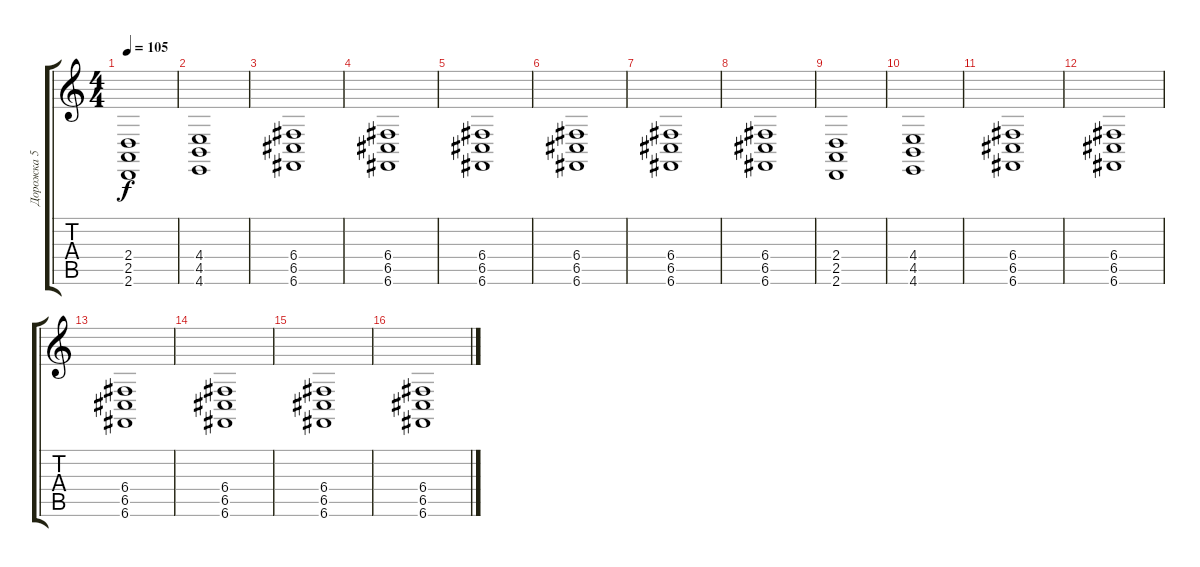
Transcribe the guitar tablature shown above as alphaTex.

\track ("Дорожка 5" "Дорожка 5") {instrument pad2warm}
\staff {score tabs}
\tuning (D4 A3 F3 C3 G2 C2) {hide}
\ts (4 4)
\tempo 105
\clef g2
\ks c
(2.4 2.5 2.6).1{dy f} |
(4.4 4.5 4.6).1 |
(6.4 6.5 6.6).1 |
(6.4 6.5 6.6).1 |
(6.4 6.5 6.6).1 |
(6.4 6.5 6.6).1 |
(6.4 6.5 6.6).1 |
(6.4 6.5 6.6).1 |
(2.4 2.5 2.6).1 |
(4.4 4.5 4.6).1 |
(6.4 6.5 6.6).1 |
(6.4 6.5 6.6).1 |
(6.4 6.5 6.6).1 |
(6.4 6.5 6.6).1 |
(6.4 6.5 6.6).1 |
(6.4 6.5 6.6).1
